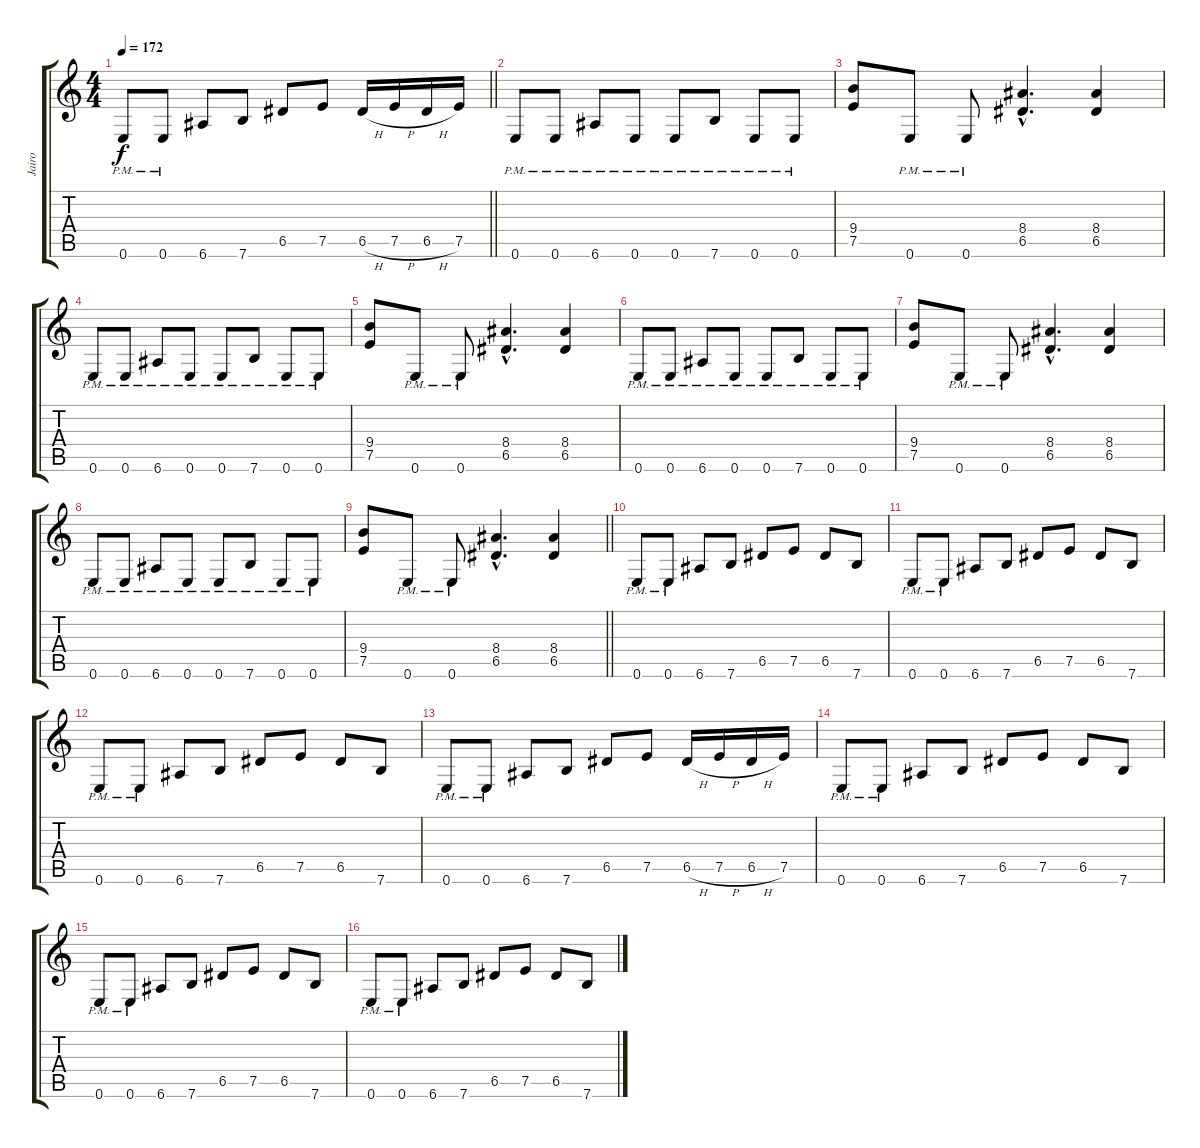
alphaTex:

\track ("Jairo" "Jairo") {instrument distortionguitar}
\staff {score tabs}
\tuning (E4 B3 G3 D3 A2 E2) {hide}
\ts (4 4)
\tempo 172
\clef g2
\barLineRight lightlight
\ks c
0.6{pm}.8{dy f} 0.6{pm}.8 6.6.8 7.6.8 6.5.8 7.5.8 6.5{h}.16 7.5{h}.16 6.5{h}.16 7.5.16 |
0.6{pm}.8 0.6{pm}.8 6.6{pm}.8 0.6{pm}.8 0.6{pm}.8 7.6{pm}.8 0.6{pm}.8 0.6{pm}.8 |
(9.4 7.5).8 0.6{pm}.8 0.6{pm}.8 (8.4{hac} 6.5{hac}).4{d} (8.4 6.5).4 |
0.6{pm}.8 0.6{pm}.8 6.6{pm}.8 0.6{pm}.8 0.6{pm}.8 7.6{pm}.8 0.6{pm}.8 0.6{pm}.8 |
(9.4 7.5).8 0.6{pm}.8 0.6{pm}.8 (8.4{hac} 6.5{hac}).4{d} (8.4 6.5).4 |
0.6{pm}.8 0.6{pm}.8 6.6{pm}.8 0.6{pm}.8 0.6{pm}.8 7.6{pm}.8 0.6{pm}.8 0.6{pm}.8 |
(9.4 7.5).8 0.6{pm}.8 0.6{pm}.8 (8.4{hac} 6.5{hac}).4{d} (8.4 6.5).4 |
0.6{pm}.8 0.6{pm}.8 6.6{pm}.8 0.6{pm}.8 0.6{pm}.8 7.6{pm}.8 0.6{pm}.8 0.6{pm}.8 |
\barLineRight lightlight
(9.4 7.5).8 0.6{pm}.8 0.6{pm}.8 (8.4{hac} 6.5{hac}).4{d} (8.4 6.5).4 |
0.6{pm}.8 0.6{pm}.8 6.6.8 7.6.8 6.5.8 7.5.8 6.5.8 7.6.8 |
0.6{pm}.8 0.6{pm}.8 6.6.8 7.6.8 6.5.8 7.5.8 6.5.8 7.6.8 |
0.6{pm}.8 0.6{pm}.8 6.6.8 7.6.8 6.5.8 7.5.8 6.5.8 7.6.8 |
0.6{pm}.8 0.6{pm}.8 6.6.8 7.6.8 6.5.8 7.5.8 6.5{h}.16 7.5{h}.16 6.5{h}.16 7.5.16 |
0.6{pm}.8 0.6{pm}.8 6.6.8 7.6.8 6.5.8 7.5.8 6.5.8 7.6.8 |
0.6{pm}.8 0.6{pm}.8 6.6.8 7.6.8 6.5.8 7.5.8 6.5.8 7.6.8 |
0.6{pm}.8 0.6{pm}.8 6.6.8 7.6.8 6.5.8 7.5.8 6.5.8 7.6.8
